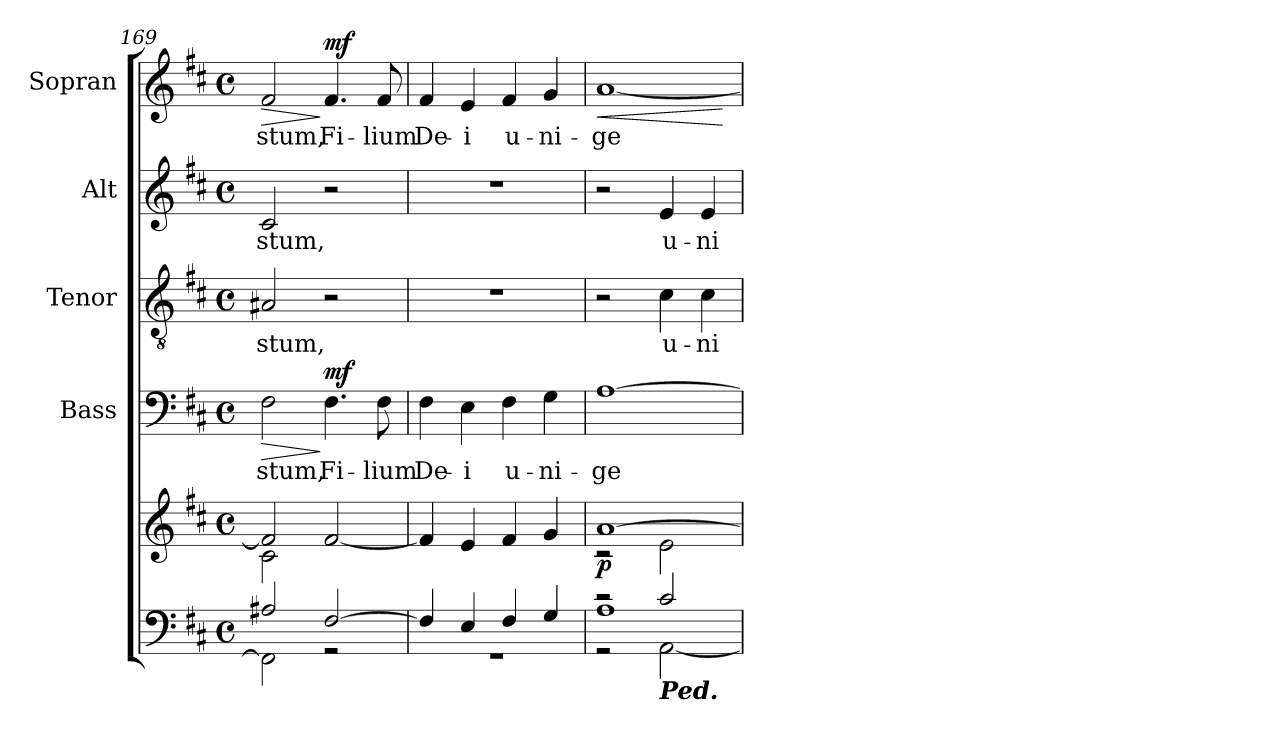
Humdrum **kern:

**kern	**kern	**dynam	**kern	**text	**dynam	**kern	**text	**kern	**text	**kern	**text	**dynam
*part5	*part5	*part5	*part4	*part4	*part4	*part3	*part3	*part2	*part2	*part1	*part1	*part1
*staff6	*staff5	*staff5/6	*staff4	*staff4	*staff4	*staff3	*staff3	*staff2	*staff2	*staff1	*staff1	*staff1
*	*	*	*I"Bass	*	*	*I"Tenor	*	*I"Alt	*	*I"Sopran	*	*
*	*	*	*I'B.	*	*	*I'T.	*	*I'A.	*	*I'S.	*	*
*clefF4	*clefG2	*	*clefF4	*	*	*clefGv2	*	*clefG2	*	*clefG2	*	*
*k[f#c#]	*k[f#c#]	*	*k[f#c#]	*	*	*k[f#c#]	*	*k[f#c#]	*	*k[f#c#]	*	*
*D:	*D:	*	*D:	*	*	*D:	*	*D:	*	*D:	*	*
*M4/4	*M4/4	*	*M4/4	*	*	*M4/4	*	*M4/4	*	*M4/4	*	*
*met(c)	*met(c)	*	*met(c)	*	*	*met(c)	*	*met(c)	*	*met(c)	*	*
=169	=169	=169	=169	=169	=169	=169	=169	=169	=169	=169	=169	=169
*^	*^	*	*	*	*	*	*	*	*	*	*	*
!	!	!	!	!	!	!LO:LY:b	!LO:HP:b	!	!LO:LY:b	!	!LO:LY:b	!	!LO:LY:b	!LO:HP:b
2A#X/	2FF#\]	2f#/]	2c#\	.	2F#\	-stum,	>	2A#X/	-stum,	2c#/	-stum,	2f#/	-stum,	>
!	!	!	!	!	!	!LO:LY:b	!LO:DY:n=1:a	!	!	!	!	!	!LO:LY:b	!LO:DY:n=1:a
[>2F#/	2rGG	[>2f#/	2ryy	.	4.F#\	Fi-	] mf	2r	.	2r	.	4.f#/	Fi-	] mf
!	!	!	!	!	!	!LO:LY:b	!	!	!	!	!	!	!LO:LY:b	!
.	.	.	.	.	8F#\	-lium	.	.	.	.	.	8f#/	-lium	.
*	*	*v	*v	*	*	*	*	*	*	*	*	*	*	*
=170	=170	=170	=170	=170	=170	=170	=170	=170	=170	=170	=170	=170	=170
!	!	!	!	!	!LO:LY:b	!	!	!	!	!	!	!LO:LY:b	!
4F#/]	1rGG	4f#/]	.	4F#\	De-	.	1r	.	1r	.	4f#/	De-	.
!	!	!	!	!	!LO:LY:b	!	!	!	!	!	!	!LO:LY:b	!
4E/	.	4e/	.	4E\	-i	.	.	.	.	.	4e/	-i	.
!	!	!	!	!	!LO:LY:b	!	!	!	!	!	!	!LO:LY:b	!
4F#/	.	4f#/	.	4F#\	u-	.	.	.	.	.	4f#/	u-	.
!	!	!	!	!	!LO:LY:b	!	!	!	!	!	!	!LO:LY:b	!
4G/	.	4g/	.	4G\	-ni-	.	.	.	.	.	4g/	-ni-	.
=171	=171	=171	=171	=171	=171	=171	=171	=171	=171	=171	=171	=171	=171
*	*^	*^	*	*	*	*	*	*	*	*	*	*	*
!	!	!	!	!	!LO:DY:b	!	!LO:LY:b	!	!	!	!	!	!	!LO:LY:b	!LO:HP:b
2rc	2rGG	1A	[>1a	2rc	p	[1A	-ge-	.	2r	.	2r	.	[1a	-ge-	<
!LO:TX:b:Bi:t=Ped.	!	!	!	!	!	!	!	!	!	!	!	!	!	!	!
!	!	!	!	!	!	!	!	!	!	!LO:LY:b	!	!LO:LY:b	!	!	!
2c#/	[<2AA\	.	.	2e\	.	.	.	.	4c#\	u-	4e/	u-	.	.	.
!	!	!	!	!	!	!	!	!	!	!LO:LY:b	!	!LO:LY:b	!	!	!
.	.	.	.	.	.	.	.	.	4c#\	-ni-	4e/	-ni-	.	.	.
*v	*v	*v	*	*	*	*	*	*	*	*	*	*	*	*	*
*	*v	*v	*	*	*	*	*	*	*	*	*	*	*
.	.	.	.	.	.	.	.	.	.	.	.	[
=	=	=	=	=	=	=	=	=	=	=	=	=
*-	*-	*-	*-	*-	*-	*-	*-	*-	*-	*-	*-	*-
